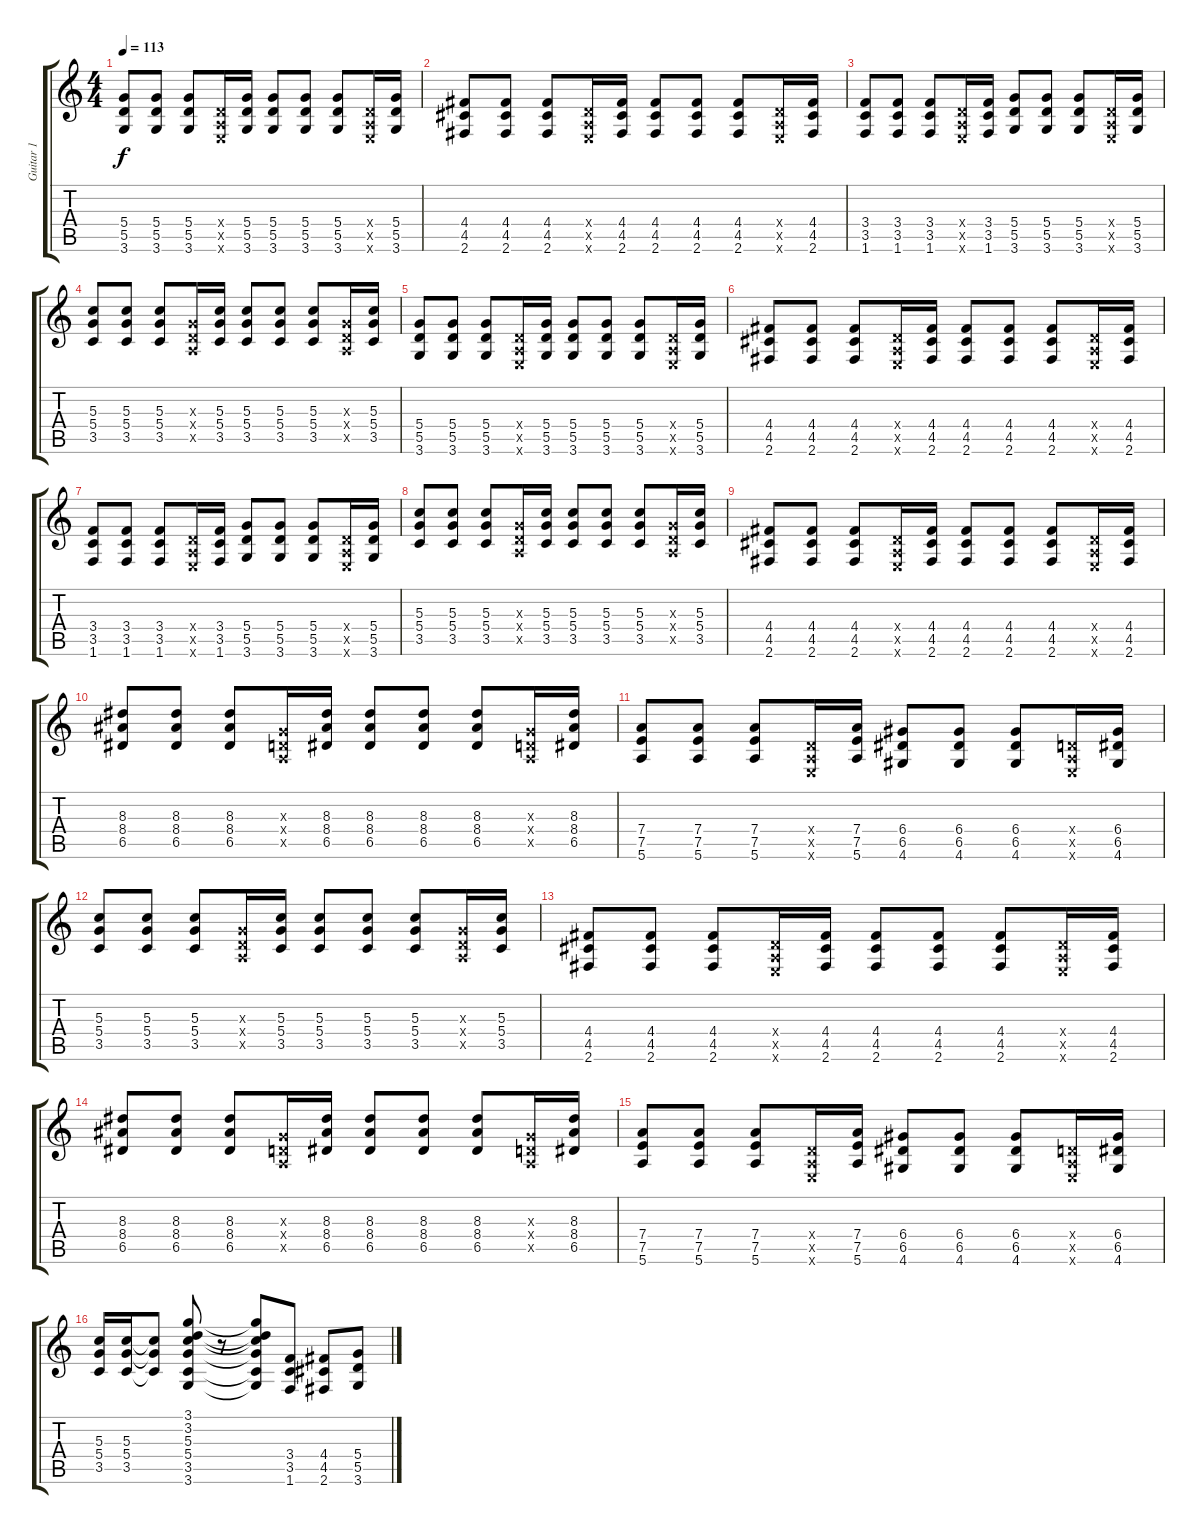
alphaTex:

\track ("Guitar 1" "Guitar 1") {instrument distortionguitar}
\staff {score tabs}
\tuning (E4 B3 G3 D3 A2 E2) {hide}
\ts (4 4)
\tempo 113
\clef g2
\ks c
(5.4 5.5 3.6).8{dy f} (5.4 5.5 3.6).8 (5.4 5.5 3.6).8 (0.4{x} 0.5{x} 0.6{x}).16 (5.4 5.5 3.6).16 (5.4 5.5 3.6).8 (5.4 5.5 3.6).8 (5.4 5.5 3.6).8 (0.4{x} 0.5{x} 0.6{x}).16 (5.4 5.5 3.6).16 |
(4.4 4.5 2.6).8 (4.4 4.5 2.6).8 (4.4 4.5 2.6).8 (0.4{x} 0.5{x} 0.6{x}).16 (4.4 4.5 2.6).16 (4.4 4.5 2.6).8 (4.4 4.5 2.6).8 (4.4 4.5 2.6).8 (0.4{x} 0.5{x} 0.6{x}).16 (4.4 4.5 2.6).16 |
(3.4 3.5 1.6).8 (3.4 3.5 1.6).8 (3.4 3.5 1.6).8 (0.4{x} 0.5{x} 0.6{x}).16 (3.4 3.5 1.6).16 (5.4 5.5 3.6).8 (5.4 5.5 3.6).8 (5.4 5.5 3.6).8 (0.4{x} 0.5{x} 0.6{x}).16 (5.4 5.5 3.6).16 |
(5.3 5.4 3.5).8 (5.3 5.4 3.5).8 (5.3 5.4 3.5).8 (0.3{x} 0.4{x} 0.5{x}).16 (5.3 5.4 3.5).16 (5.3 5.4 3.5).8 (5.3 5.4 3.5).8 (5.3 5.4 3.5).8 (0.3{x} 0.4{x} 0.5{x}).16 (5.3 5.4 3.5).16 |
(5.4 5.5 3.6).8 (5.4 5.5 3.6).8 (5.4 5.5 3.6).8 (0.4{x} 0.5{x} 0.6{x}).16 (5.4 5.5 3.6).16 (5.4 5.5 3.6).8 (5.4 5.5 3.6).8 (5.4 5.5 3.6).8 (0.4{x} 0.5{x} 0.6{x}).16 (5.4 5.5 3.6).16 |
(4.4 4.5 2.6).8 (4.4 4.5 2.6).8 (4.4 4.5 2.6).8 (0.4{x} 0.5{x} 0.6{x}).16 (4.4 4.5 2.6).16 (4.4 4.5 2.6).8 (4.4 4.5 2.6).8 (4.4 4.5 2.6).8 (0.4{x} 0.5{x} 0.6{x}).16 (4.4 4.5 2.6).16 |
(3.4 3.5 1.6).8 (3.4 3.5 1.6).8 (3.4 3.5 1.6).8 (0.4{x} 0.5{x} 0.6{x}).16 (3.4 3.5 1.6).16 (5.4 5.5 3.6).8 (5.4 5.5 3.6).8 (5.4 5.5 3.6).8 (0.4{x} 0.5{x} 0.6{x}).16 (5.4 5.5 3.6).16 |
(5.3 5.4 3.5).8 (5.3 5.4 3.5).8 (5.3 5.4 3.5).8 (0.3{x} 0.4{x} 0.5{x}).16 (5.3 5.4 3.5).16 (5.3 5.4 3.5).8 (5.3 5.4 3.5).8 (5.3 5.4 3.5).8 (0.3{x} 0.4{x} 0.5{x}).16 (5.3 5.4 3.5).16 |
(4.4 4.5 2.6).8 (4.4 4.5 2.6).8 (4.4 4.5 2.6).8 (0.4{x} 0.5{x} 0.6{x}).16 (4.4 4.5 2.6).16 (4.4 4.5 2.6).8 (4.4 4.5 2.6).8 (4.4 4.5 2.6).8 (0.4{x} 0.5{x} 0.6{x}).16 (4.4 4.5 2.6).16 |
(8.3 8.4 6.5).8 (8.3 8.4 6.5).8 (8.3 8.4 6.5).8 (0.3{x} 0.4{x} 0.5{x}).16 (8.3 8.4 6.5).16 (8.3 8.4 6.5).8 (8.3 8.4 6.5).8 (8.3 8.4 6.5).8 (0.3{x} 0.4{x} 0.5{x}).16 (8.3 8.4 6.5).16 |
(7.4 7.5 5.6).8 (7.4 7.5 5.6).8 (7.4 7.5 5.6).8 (0.4{x} 0.5{x} 0.6{x}).16 (7.4 7.5 5.6).16 (6.4 6.5 4.6).8 (6.4 6.5 4.6).8 (6.4 6.5 4.6).8 (0.4{x} 0.5{x} 0.6{x}).16 (6.4 6.5 4.6).16 |
(5.3 5.4 3.5).8 (5.3 5.4 3.5).8 (5.3 5.4 3.5).8 (0.3{x} 0.4{x} 0.5{x}).16 (5.3 5.4 3.5).16 (5.3 5.4 3.5).8 (5.3 5.4 3.5).8 (5.3 5.4 3.5).8 (0.3{x} 0.4{x} 0.5{x}).16 (5.3 5.4 3.5).16 |
(4.4 4.5 2.6).8 (4.4 4.5 2.6).8 (4.4 4.5 2.6).8 (0.4{x} 0.5{x} 0.6{x}).16 (4.4 4.5 2.6).16 (4.4 4.5 2.6).8 (4.4 4.5 2.6).8 (4.4 4.5 2.6).8 (0.4{x} 0.5{x} 0.6{x}).16 (4.4 4.5 2.6).16 |
(8.3 8.4 6.5).8 (8.3 8.4 6.5).8 (8.3 8.4 6.5).8 (0.3{x} 0.4{x} 0.5{x}).16 (8.3 8.4 6.5).16 (8.3 8.4 6.5).8 (8.3 8.4 6.5).8 (8.3 8.4 6.5).8 (0.3{x} 0.4{x} 0.5{x}).16 (8.3 8.4 6.5).16 |
(7.4 7.5 5.6).8 (7.4 7.5 5.6).8 (7.4 7.5 5.6).8 (0.4{x} 0.5{x} 0.6{x}).16 (7.4 7.5 5.6).16 (6.4 6.5 4.6).8 (6.4 6.5 4.6).8 (6.4 6.5 4.6).8 (0.4{x} 0.5{x} 0.6{x}).16 (6.4 6.5 4.6).16 |
(5.3 5.4 3.5).16 (5.3 5.4 3.5).16 (5.3{t} 5.4{t} 3.5{t}).8 (3.1 3.2 5.3 5.4 3.5 3.6).8 r.8 (3.1{t} 3.2{t} 5.3{t} 5.4{t} 3.5{t} 3.6{t}).8 (3.4 3.5 1.6).8 (4.4 4.5 2.6).8 (5.4 5.5 3.6).8
